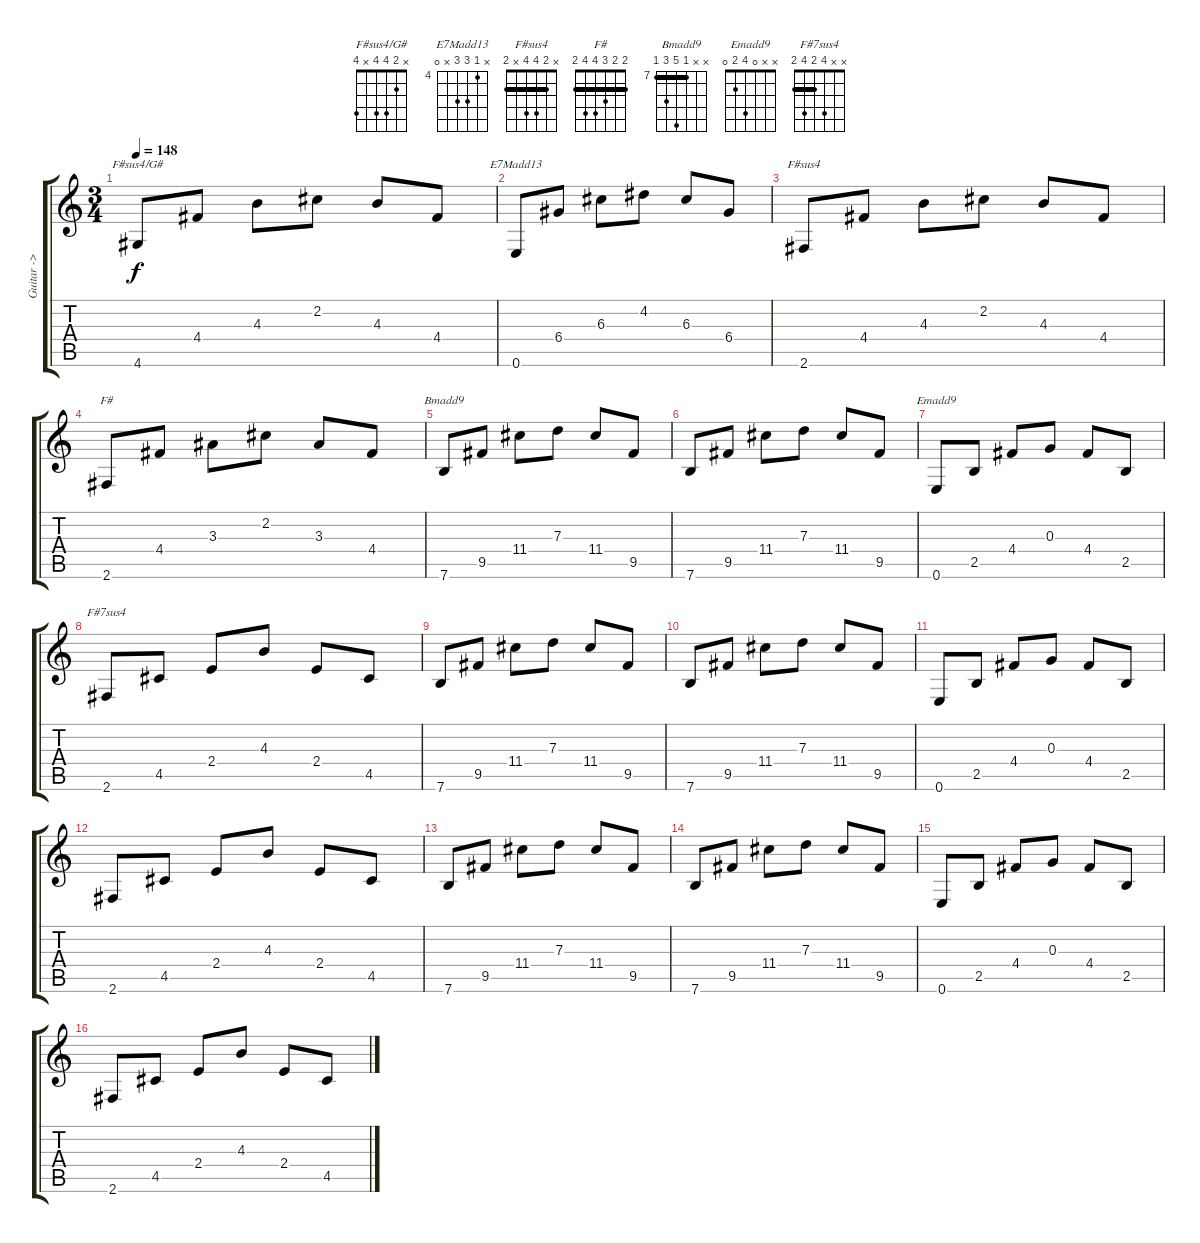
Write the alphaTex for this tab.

\track ("Guitar -> Muted" "Guitar -> ") {instrument electricguitarmuted}
\staff {score tabs}
\tuning (E4 B3 G3 D3 A2 E2) {hide}
\chord ("F#sus4/G#" x 2 4 4 x 4)
\chord ("E7Madd13" x 4 6 6 x 0) {firstfret 4}
\chord ("F#sus4" x 2 4 4 x 2) {barre 2}
\chord ("F#" 2 2 3 4 4 2) {barre 2}
\chord ("Bmadd9" x x 7 11 9 7) {firstfret 7 barre 7}
\chord ("Emadd9" x x 0 4 2 0)
\chord ("F#7sus4" x x 4 2 4 2) {barre 2}
\ts (3 4)
\tempo 148
\clef g2
\ks c
4.6.8{ch "F#sus4/G#" dy f} 4.4.8 4.3.8 2.2.8 4.3.8 4.4.8 |
0.6.8{ch "E7Madd13"} 6.4.8 6.3.8 4.2.8 6.3.8 6.4.8 |
2.6.8{ch "F#sus4"} 4.4.8 4.3.8 2.2.8 4.3.8 4.4.8 |
2.6.8{ch "F#"} 4.4.8 3.3.8 2.2.8 3.3.8 4.4.8 |
7.6.8{ch "Bmadd9"} 9.5.8 11.4.8 7.3.8 11.4.8 9.5.8 |
7.6.8 9.5.8 11.4.8 7.3.8 11.4.8 9.5.8 |
0.6.8{ch "Emadd9"} 2.5.8 4.4.8 0.3.8 4.4.8 2.5.8 |
2.6.8{ch "F#7sus4"} 4.5.8 2.4.8 4.3.8 2.4.8 4.5.8 |
7.6.8 9.5.8 11.4.8 7.3.8 11.4.8 9.5.8 |
7.6.8 9.5.8 11.4.8 7.3.8 11.4.8 9.5.8 |
0.6.8 2.5.8 4.4.8 0.3.8 4.4.8 2.5.8 |
2.6.8 4.5.8 2.4.8 4.3.8 2.4.8 4.5.8 |
7.6.8 9.5.8 11.4.8 7.3.8 11.4.8 9.5.8 |
7.6.8 9.5.8 11.4.8 7.3.8 11.4.8 9.5.8 |
0.6.8 2.5.8 4.4.8 0.3.8 4.4.8 2.5.8 |
2.6.8 4.5.8 2.4.8 4.3.8 2.4.8 4.5.8
